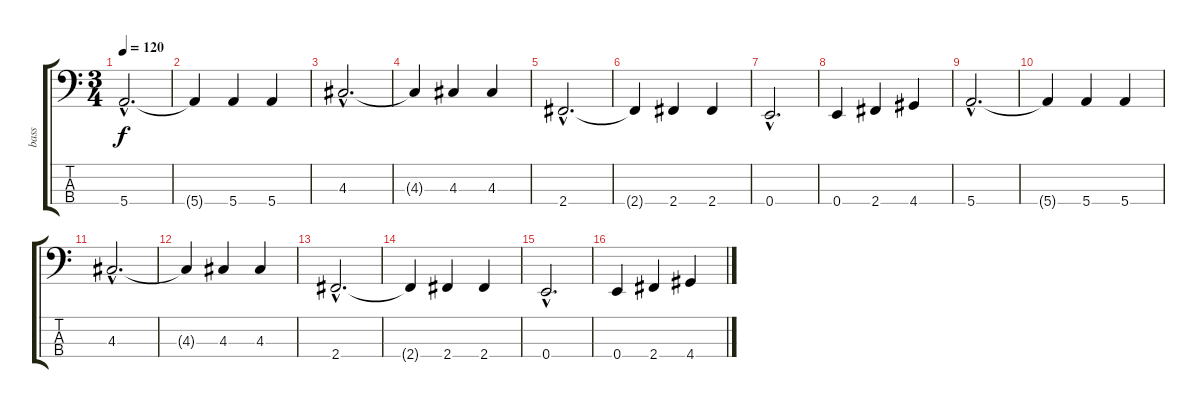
\track ("bass" "bass") {instrument electricbassfinger}
\staff {score tabs}
\tuning (G2 D2 A1 E1) {hide}
\ts (3 4)
\tempo 120
\clef f4
\ks c
5.4{hac}.2{d dy f instrument electricbassfinger} |
5.4{t}.4 5.4.4 5.4.4 |
4.3{hac}.2{d} |
4.3{t}.4 4.3.4 4.3.4 |
2.4{hac}.2{d} |
2.4{t}.4 2.4.4 2.4.4 |
0.4{hac}.2{d} |
0.4.4 2.4.4 4.4.4 |
5.4{hac}.2{d} |
5.4{t}.4 5.4.4 5.4.4 |
4.3{hac}.2{d} |
4.3{t}.4 4.3.4 4.3.4 |
2.4{hac}.2{d} |
2.4{t}.4 2.4.4 2.4.4 |
0.4{hac}.2{d} |
0.4.4 2.4.4 4.4.4
